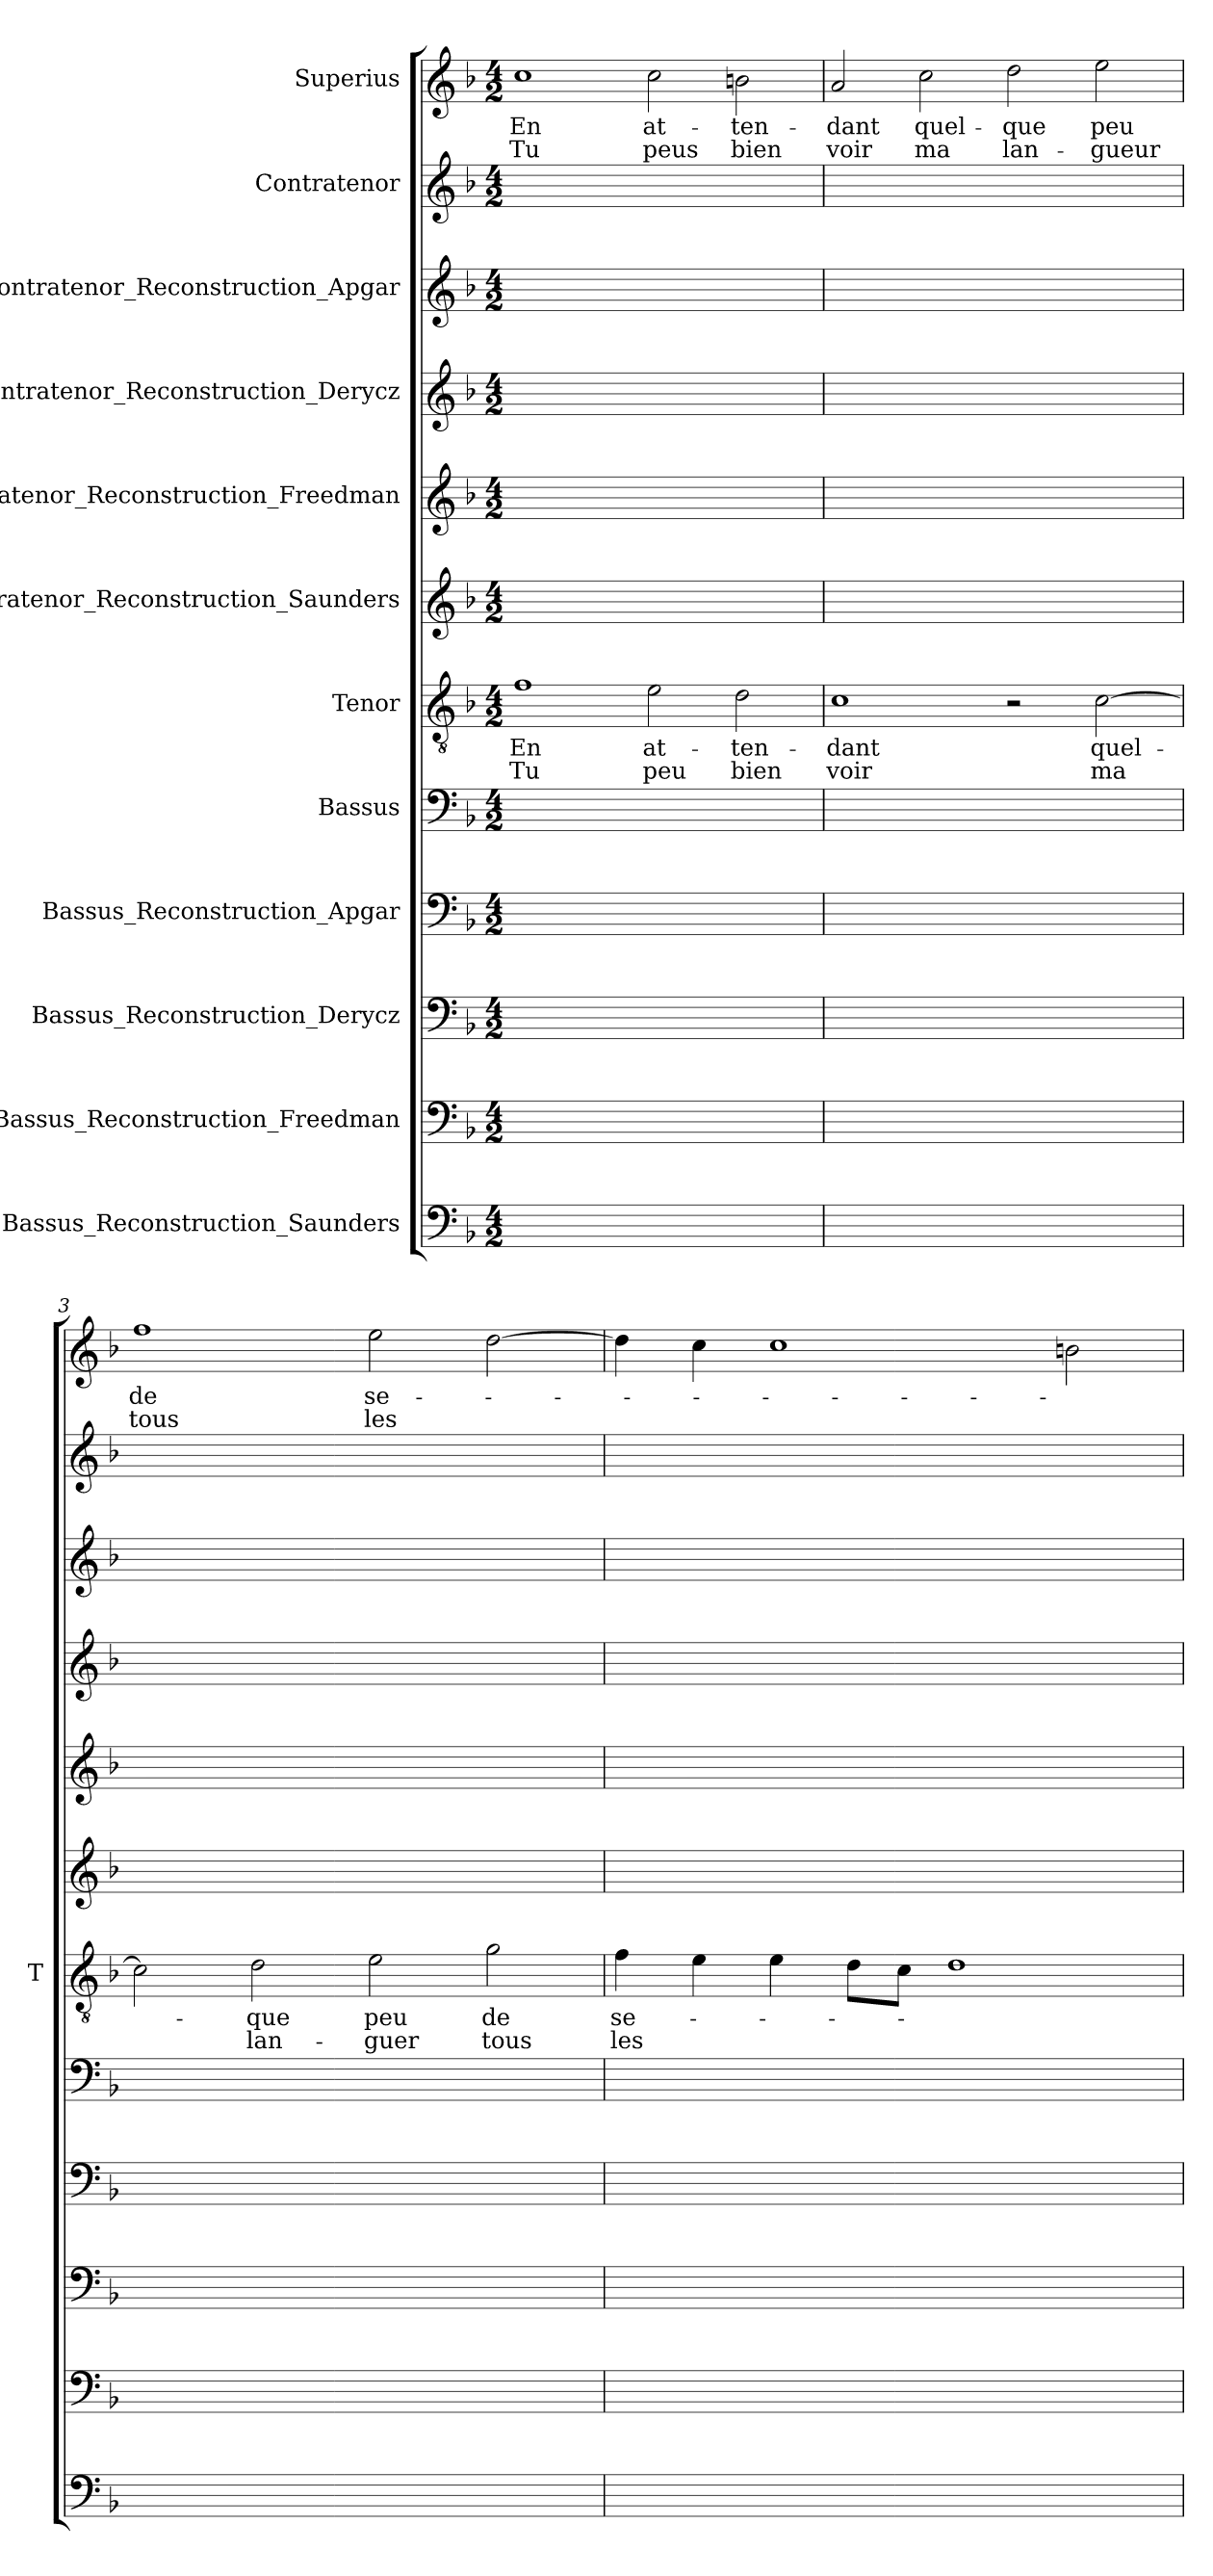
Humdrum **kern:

**kern	**kern	**kern	**kern	**kern	**kern	**text	**text	**kern	**kern	**kern	**kern	**kern	**kern	**text	**text
*part12	*part11	*part10	*part9	*part8	*part7	*part7	*part7	*part6	*part5	*part4	*part3	*part2	*part1	*part1	*part1
*staff12	*staff11	*staff10	*staff9	*staff8	*staff7	*staff7	*staff7	*staff6	*staff5	*staff4	*staff3	*staff2	*staff1	*staff1	*staff1
*I"Bassus_Reconstruction_Saunders	*I"Bassus_Reconstruction_Freedman	*I"Bassus_Reconstruction_Derycz	*I"Bassus_Reconstruction_Apgar	*I"Bassus	*I"Tenor	*	*	*I"Contratenor_Reconstruction_Saunders	*I"Contratenor_Reconstruction_Freedman	*I"Contratenor_Reconstruction_Derycz	*I"Contratenor_Reconstruction_Apgar	*I"Contratenor	*I"Superius	*	*
*	*	*	*	*	*I'T	*	*	*	*	*	*	*	*	*	*
*clefF4	*clefF4	*clefF4	*clefF4	*clefF4	*clefGv2	*	*	*clefG2	*clefG2	*clefG2	*clefG2	*clefG2	*clefG2	*	*
*k[b-]	*k[b-]	*k[b-]	*k[b-]	*k[b-]	*k[b-]	*	*	*k[b-]	*k[b-]	*k[b-]	*k[b-]	*k[b-]	*k[b-]	*	*
*M4/2	*M4/2	*M4/2	*M4/2	*M4/2	*M4/2	*	*	*M4/2	*M4/2	*M4/2	*M4/2	*M4/2	*M4/2	*	*
=1	=1	=1	=1	=1	=1	=1	=1	=1	=1	=1	=1	=1	=1	=1	=1
0ryy	0ryy	0ryy	0ryy	0ryy	1f	-En	-Tu	0ryy	0ryy	0ryy	0ryy	0ryy	1cc	-En	-Tu
.	.	.	.	.	2e	at-	-peu	.	.	.	.	.	2cc	at-	-peus
.	.	.	.	.	2d	ten-	-bien	.	.	.	.	.	2b	ten-	-bien
=2	=2	=2	=2	=2	=2	=2	=2	=2	=2	=2	=2	=2	=2	=2	=2
0ryy	0ryy	0ryy	0ryy	0ryy	1c	-dant	-voir	0ryy	0ryy	0ryy	0ryy	0ryy	2a	-dant	-voir
.	.	.	.	.	.	.	.	.	.	.	.	.	2cc	quel-	-ma
.	.	.	.	.	2r	.	.	.	.	.	.	.	2dd	-que	lan-
.	.	.	.	.	[2c	quel-	-ma	.	.	.	.	.	2ee	-peu	-gueur
=3	=3	=3	=3	=3	=3	=3	=3	=3	=3	=3	=3	=3	=3	=3	=3
0ryy	0ryy	0ryy	0ryy	0ryy	2c]	.	.	0ryy	0ryy	0ryy	0ryy	0ryy	1ff	-de	-tous
.	.	.	.	.	2d	-que	lan-	.	.	.	.	.	.	.	.
.	.	.	.	.	2e	-peu	-guer	.	.	.	.	.	2ee	se-	-les
.	.	.	.	.	2g	-de	-tous	.	.	.	.	.	[2dd	.	.
=4	=4	=4	=4	=4	=4	=4	=4	=4	=4	=4	=4	=4	=4	=4	=4
0ryy	0ryy	0ryy	0ryy	0ryy	4f	se-	-les	0ryy	0ryy	0ryy	0ryy	0ryy	4dd]	.	.
.	.	.	.	.	4e	.	.	.	.	.	.	.	4cc	.	.
.	.	.	.	.	4e	.	.	.	.	.	.	.	1cc	.	.
.	.	.	.	.	8dL	.	.	.	.	.	.	.	.	.	.
.	.	.	.	.	8cJ	.	.	.	.	.	.	.	.	.	.
.	.	.	.	.	1d	.	.	.	.	.	.	.	.	.	.
.	.	.	.	.	.	.	.	.	.	.	.	.	2bn	.	.
=	=	=	=	=	=	=	=	=	=	=	=	=	=	=	=
*-	*-	*-	*-	*-	*-	*-	*-	*-	*-	*-	*-	*-	*-	*-	*-
